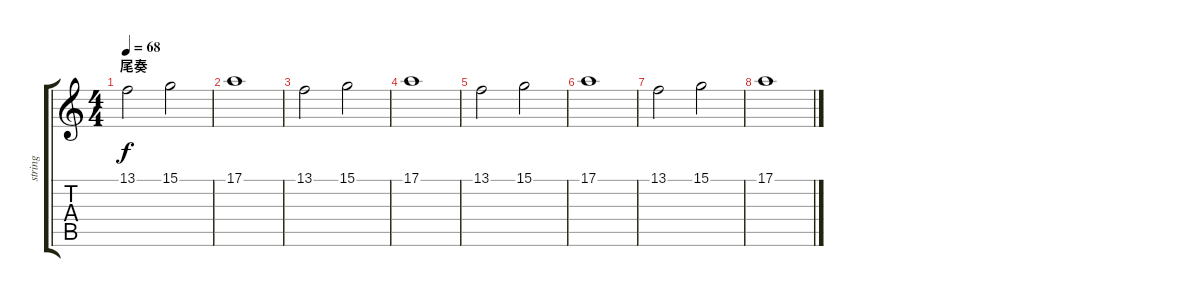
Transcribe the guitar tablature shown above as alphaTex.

\track ("string" "string") {instrument stringensemble1}
\staff {score tabs}
\tuning (E4 B3 G3 D3 A2 E2) {hide}
\ts (4 4)
\section ("" "尾奏")
\tempo 68
\clef g2
\ks c
13.1.2{dy f} 15.1.2 |
17.1.1 |
13.1.2 15.1.2 |
17.1.1 |
13.1.2 15.1.2 |
17.1.1 |
13.1.2 15.1.2 |
17.1.1
